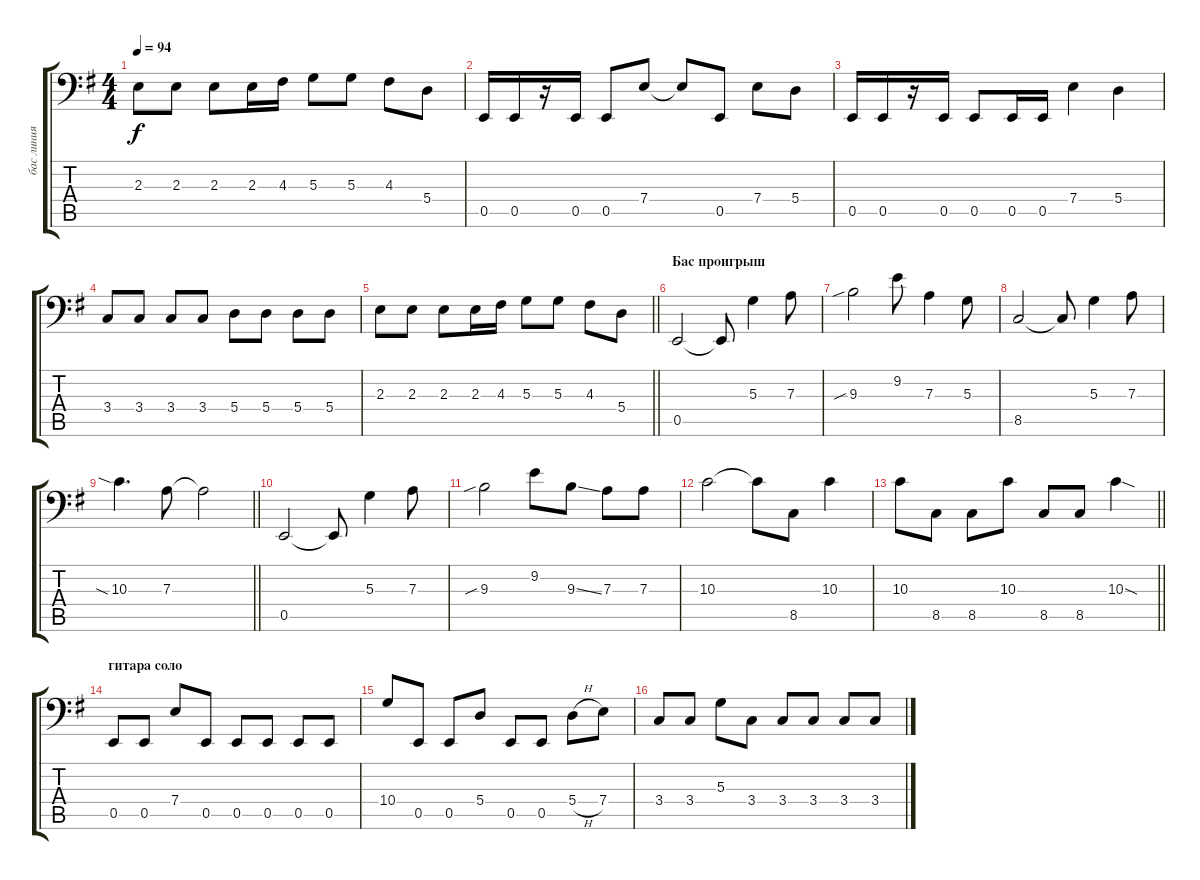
\track ("бас линия" "бас линия") {instrument electricbassfinger}
\staff {score tabs}
\tuning (C3 G2 D2 A1 E1 B0) {hide}
\ts (4 4)
\tempo 94
\clef f4
\ks g
2.3.8{dy f} 2.3.8 2.3.8 2.3.16 4.3.16 5.3.8 5.3.8 4.3.8 5.4.8 |
0.5.16 0.5.16 r.16 0.5.16 0.5.8 7.4.8 7.4{t}.8 0.5.8 7.4.8 5.4.8 |
0.5.16 0.5.16 r.16 0.5.16 0.5.8 0.5.16 0.5.16 7.4.4 5.4.4 |
3.4.8 3.4.8 3.4.8 3.4.8 5.4.8 5.4.8 5.4.8 5.4.8 |
\barLineRight lightlight
2.3.8 2.3.8 2.3.8 2.3.16 4.3.16 5.3.8 5.3.8 4.3.8 5.4.8 |
\section ("" "Бас проигрыш")
0.5.2 0.5{t}.8 5.3.4 7.3.8 |
9.3{sib}.2 9.2.8 7.3.4 5.3.8 |
8.5.2 8.5{t}.8 5.3.4 7.3.8 |
\barLineRight lightlight
10.3{sia}.4{d} 7.3.8 7.3{t}.2 |
0.5.2 0.5{t}.8 5.3.4 7.3.8 |
9.3{sib}.2 9.2.8 9.3{ss}.8 7.3.8 7.3.8 |
10.3.2 10.3{t}.8 8.5.8 10.3.4 |
\barLineRight lightlight
10.3.8 8.5.8 8.5.8 10.3.8 8.5.8 8.5.8 10.3{sod}.4 |
\section ("" "гитара соло")
0.5.8 0.5.8 7.4.8 0.5.8 0.5.8 0.5.8 0.5.8 0.5.8 |
10.4.8 0.5.8 0.5.8 5.4.8 0.5.8 0.5.8 5.4{h}.8 7.4.8 |
3.4.8 3.4.8 5.3.8 3.4.8 3.4.8 3.4.8 3.4.8 3.4.8
